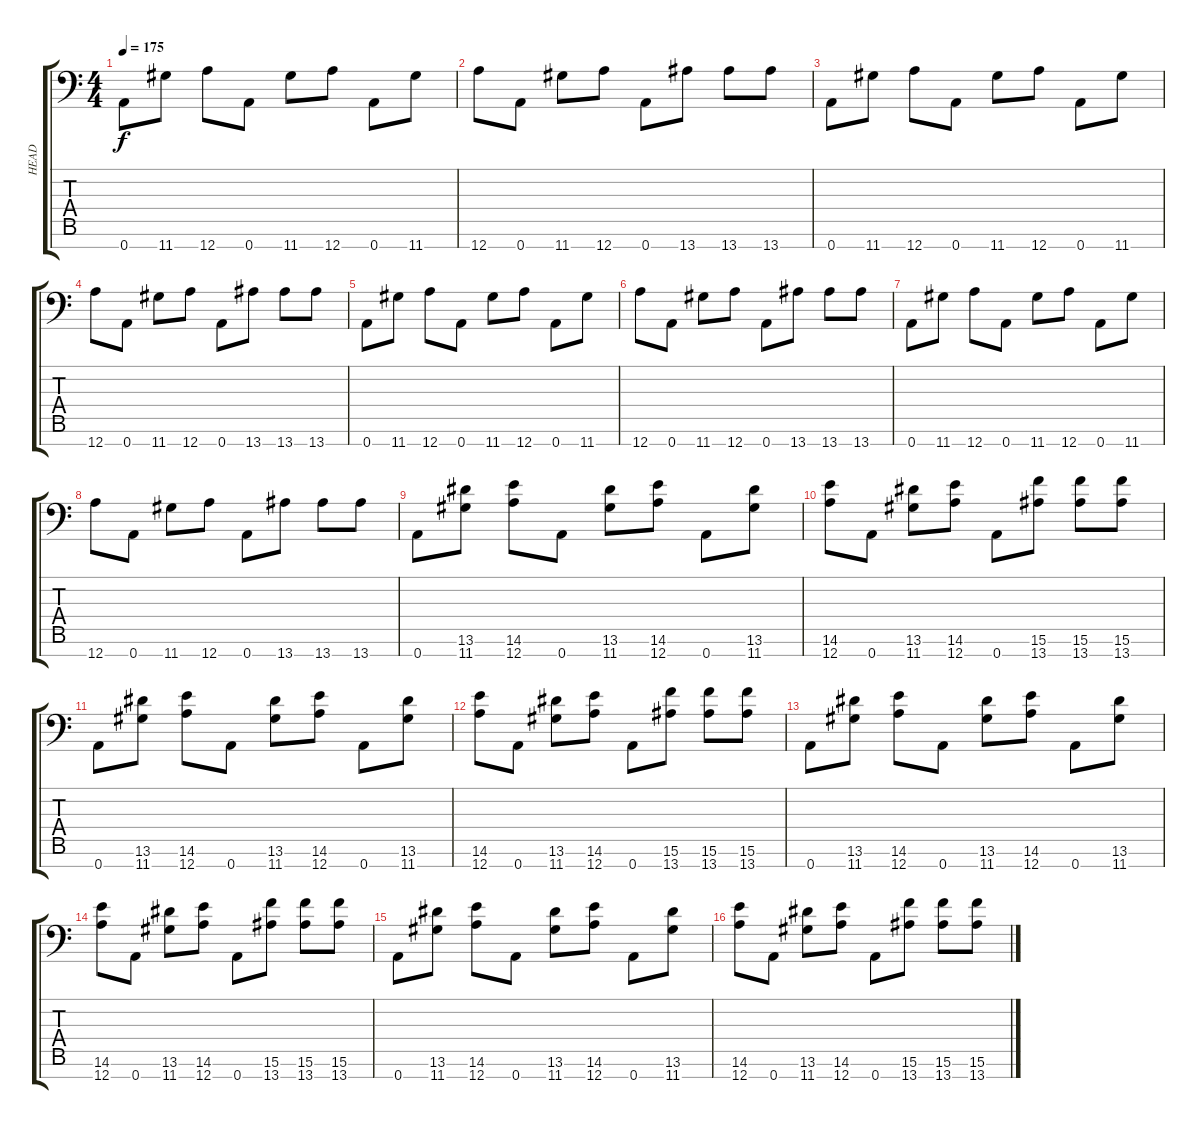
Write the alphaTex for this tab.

\track ("HEAD" "HEAD") {instrument distortionguitar}
\staff {score tabs}
\tuning (D4 A3 F3 C3 G2 D2 A1) {hide}
\ts (4 4)
\tempo 175
\clef f4
\ks c
0.7.8{dy f instrument electricbasspick} 11.7.8 12.7.8 0.7.8 11.7.8 12.7.8 0.7.8 11.7.8 |
12.7.8 0.7.8 11.7.8 12.7.8 0.7.8 13.7.8 13.7.8 13.7.8 |
0.7.8{instrument electricbasspick} 11.7.8 12.7.8 0.7.8 11.7.8 12.7.8 0.7.8 11.7.8 |
12.7.8 0.7.8 11.7.8 12.7.8 0.7.8 13.7.8 13.7.8 13.7.8 |
0.7.8{instrument electricbasspick} 11.7.8 12.7.8 0.7.8 11.7.8 12.7.8 0.7.8 11.7.8 |
12.7.8 0.7.8 11.7.8 12.7.8 0.7.8 13.7.8 13.7.8 13.7.8 |
0.7.8{instrument electricbasspick} 11.7.8 12.7.8 0.7.8 11.7.8 12.7.8 0.7.8 11.7.8 |
12.7.8 0.7.8 11.7.8 12.7.8 0.7.8 13.7.8 13.7.8 13.7.8 |
0.7.8{instrument distortionguitar} (13.6 11.7).8 (14.6 12.7).8 0.7.8 (13.6 11.7).8 (14.6 12.7).8 0.7.8 (13.6 11.7).8 |
(14.6 12.7).8 0.7.8 (13.6 11.7).8 (14.6 12.7).8 0.7.8 (15.6 13.7).8 (15.6 13.7).8 (15.6 13.7).8 |
0.7.8{instrument distortionguitar} (13.6 11.7).8 (14.6 12.7).8 0.7.8 (13.6 11.7).8 (14.6 12.7).8 0.7.8 (13.6 11.7).8 |
(14.6 12.7).8 0.7.8 (13.6 11.7).8 (14.6 12.7).8 0.7.8 (15.6 13.7).8 (15.6 13.7).8 (15.6 13.7).8 |
0.7.8{instrument distortionguitar} (13.6 11.7).8 (14.6 12.7).8 0.7.8 (13.6 11.7).8 (14.6 12.7).8 0.7.8 (13.6 11.7).8 |
(14.6 12.7).8 0.7.8 (13.6 11.7).8 (14.6 12.7).8 0.7.8 (15.6 13.7).8 (15.6 13.7).8 (15.6 13.7).8 |
0.7.8{instrument distortionguitar} (13.6 11.7).8 (14.6 12.7).8 0.7.8 (13.6 11.7).8 (14.6 12.7).8 0.7.8 (13.6 11.7).8 |
(14.6 12.7).8 0.7.8 (13.6 11.7).8 (14.6 12.7).8 0.7.8 (15.6 13.7).8 (15.6 13.7).8 (15.6 13.7).8
